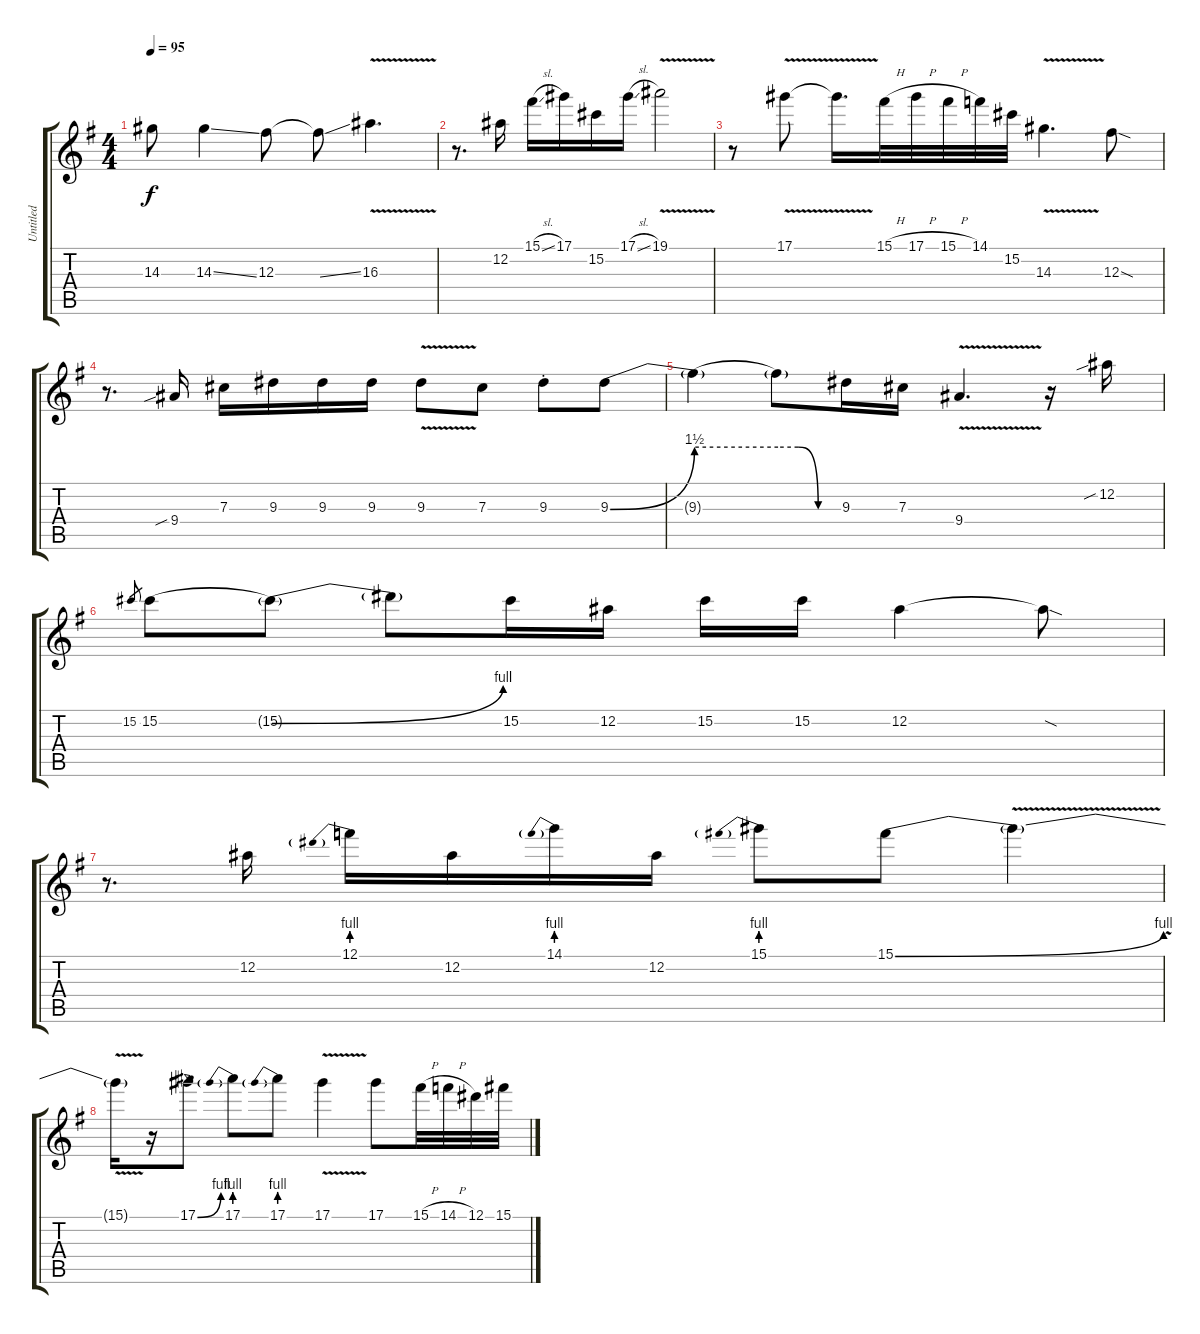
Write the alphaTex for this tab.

\track ("Untitled" "Untitled") {instrument distortionguitar}
\staff {score tabs}
\tuning (Eb4 Bb3 Gb3 Db3 Ab2 Eb2) {hide}
\ts (4 4)
\tempo 95
\clef g2
\ks g
14.3{t}.8{dy f} 14.3{ss}.4 12.3.8 12.3{ss t}.8 16.3{v}.4{d} |
r.8{d} 12.2.16 15.1{sl}.16 17.1.16 15.2.16 17.1{sl}.16 19.1{v}.2 |
r.8 17.1{v}.8 17.1{v t}.16{d} 15.1{h}.32 17.1{h}.32 15.1{h}.32 14.1.32 15.2.32 14.3{v}.4{d} 12.3{sod}.8 |
r.8{d} 9.4{sib}.16 7.3.16 9.3.16 9.3.16 9.3.16 9.3{v}.8 7.3.8 9.3{st}.8 9.3{be (bend 0 0 60 6)}.8 |
9.3{be (hold 0 6 60 6) t}.4 9.3{be (custom 0 6 20 6 40 0 60 0) t}.8 9.3.16 7.3.16 9.4{v}.4{d} r.16 12.2{sib}.16 |
15.2.8{gr} 15.2{be (hold 40 0 60 0)}.8 15.2{be (bend 0 0 60 4) t}.8 15.2{t}.8 15.2.16 12.2.16 15.2.16 15.2.16 12.2.4 12.2{sod t}.8 |
r.8{d} 12.2.16 12.1{be (prebend 0 4 60 4)}.16 12.2.16 14.1{be (prebend 0 4 60 4)}.16 12.2.16 15.1{be (prebend 0 4 60 4)}.8 15.1{be (bend 0 0 60 4)}.8 15.1{v t}.4 |
15.1{t}.16 r.16 17.1{be (bend 0 0 60 4)}.8 17.1{be (prebend 0 4 60 4)}.8 17.1{be (prebend 0 4 60 4)}.8 17.1{v}.4 17.1.8 15.1{h}.32 14.1{h}.32 12.1.32 15.1.32
